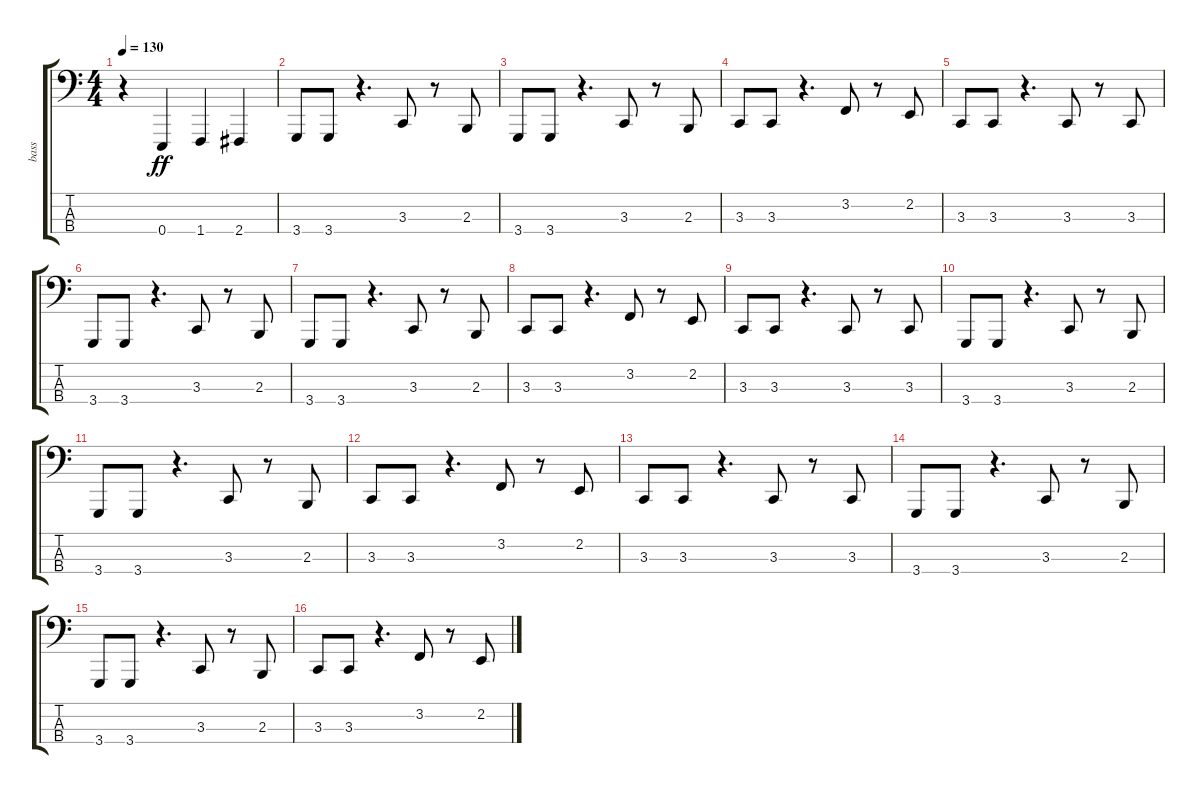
\track ("bass" "bass") {instrument synthbrass2}
\staff {score tabs}
\tuning (G2 D2 A1 E1) {hide}
\ts (4 4)
\tempo 130
\clef f4
\ks c
r.4{dy ff} 0.4.4 1.4.4 2.4.4 |
3.4.8 3.4.8 r.4{d} 3.3.8 r.8 2.3.8 |
3.4.8 3.4.8 r.4{d} 3.3.8 r.8 2.3.8 |
3.3.8 3.3.8 r.4{d} 3.2.8 r.8 2.2.8 |
3.3.8 3.3.8 r.4{d} 3.3.8 r.8 3.3.8 |
3.4.8 3.4.8 r.4{d} 3.3.8 r.8 2.3.8 |
3.4.8 3.4.8 r.4{d} 3.3.8 r.8 2.3.8 |
3.3.8 3.3.8 r.4{d} 3.2.8 r.8 2.2.8 |
3.3.8 3.3.8 r.4{d} 3.3.8 r.8 3.3.8 |
3.4.8 3.4.8 r.4{d} 3.3.8 r.8 2.3.8 |
3.4.8 3.4.8 r.4{d} 3.3.8 r.8 2.3.8 |
3.3.8 3.3.8 r.4{d} 3.2.8 r.8 2.2.8 |
3.3.8 3.3.8 r.4{d} 3.3.8 r.8 3.3.8 |
3.4.8 3.4.8 r.4{d} 3.3.8 r.8 2.3.8 |
3.4.8 3.4.8 r.4{d} 3.3.8 r.8 2.3.8 |
3.3.8 3.3.8 r.4{d} 3.2.8 r.8 2.2.8
